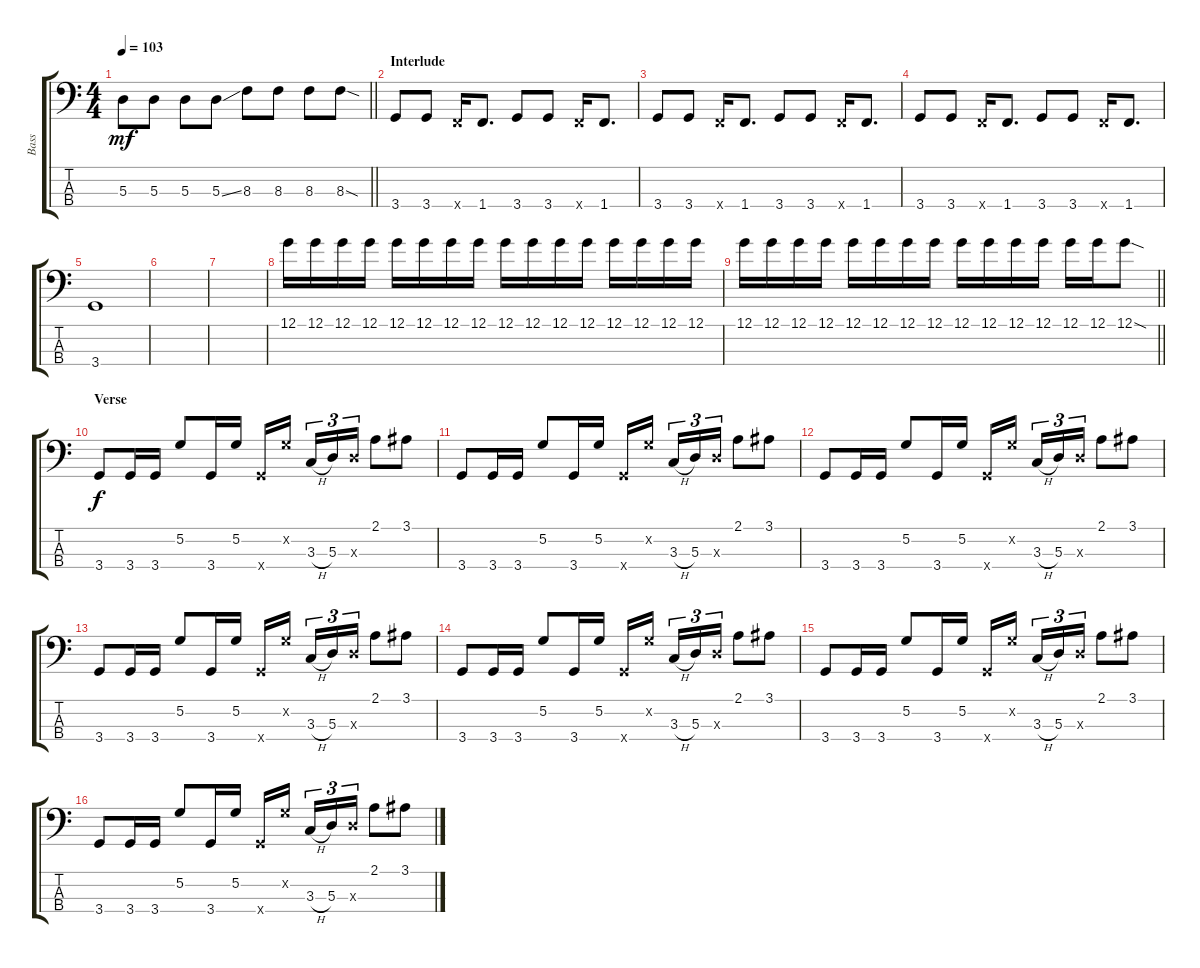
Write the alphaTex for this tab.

\track ("Bass" "Bass") {instrument electricbassfinger}
\staff {score tabs}
\tuning (G2 D2 A1 E1) {hide}
\ts (4 4)
\tempo 103
\clef f4
\barLineRight lightlight
\ks c
5.3.8{dy mf} 5.3.8 5.3.8 5.3{ss}.8 8.3.8 8.3.8 8.3.8 8.3{sod}.8 |
\section ("" "Interlude")
3.4.8 3.4.8 1.4{x}.16 1.4.8{d} 3.4.8 3.4.8 1.4{x}.16 1.4.8{d} |
3.4.8 3.4.8 1.4{x}.16 1.4.8{d} 3.4.8 3.4.8 1.4{x}.16 1.4.8{d} |
3.4.8 3.4.8 1.4{x}.16 1.4.8{d} 3.4.8 3.4.8 1.4{x}.16 1.4.8{d} |
3.4.1 |
|
|
12.1.16{volume 13} 12.1.16 12.1.16 12.1.16 12.1.16 12.1.16 12.1.16 12.1.16 12.1.16 12.1.16 12.1.16 12.1.16 12.1.16 12.1.16 12.1.16 12.1.16 |
\barLineRight lightlight
12.1.16 12.1.16 12.1.16 12.1.16 12.1.16 12.1.16 12.1.16 12.1.16 12.1.16 12.1.16 12.1.16 12.1.16 12.1.16 12.1.16 12.1{sod}.8 |
\section ("" "Verse")
3.4.8{dy f} 3.4.16 3.4.16 5.2.8 3.4.16 5.2.16 3.4{x}.16 5.2{x}.16{beam splitsecondary} 3.3{h}.16{tu (3 2)} 5.3.16{tu (3 2)} 5.3{x}.16{tu (3 2)} 2.1.8 3.1.8 |
3.4.8 3.4.16 3.4.16 5.2.8 3.4.16 5.2.16 3.4{x}.16 5.2{x}.16{beam splitsecondary} 3.3{h}.16{tu (3 2)} 5.3.16{tu (3 2)} 5.3{x}.16{tu (3 2)} 2.1.8 3.1.8 |
3.4.8 3.4.16 3.4.16 5.2.8 3.4.16 5.2.16 3.4{x}.16 5.2{x}.16{beam splitsecondary} 3.3{h}.16{tu (3 2)} 5.3.16{tu (3 2)} 5.3{x}.16{tu (3 2)} 2.1.8 3.1.8 |
3.4.8 3.4.16 3.4.16 5.2.8 3.4.16 5.2.16 3.4{x}.16 5.2{x}.16{beam splitsecondary} 3.3{h}.16{tu (3 2)} 5.3.16{tu (3 2)} 5.3{x}.16{tu (3 2)} 2.1.8 3.1.8 |
3.4.8 3.4.16 3.4.16 5.2.8 3.4.16 5.2.16 3.4{x}.16 5.2{x}.16{beam splitsecondary} 3.3{h}.16{tu (3 2)} 5.3.16{tu (3 2)} 5.3{x}.16{tu (3 2)} 2.1.8 3.1.8 |
3.4.8 3.4.16 3.4.16 5.2.8 3.4.16 5.2.16 3.4{x}.16 5.2{x}.16{beam splitsecondary} 3.3{h}.16{tu (3 2)} 5.3.16{tu (3 2)} 5.3{x}.16{tu (3 2)} 2.1.8 3.1.8 |
3.4.8 3.4.16 3.4.16 5.2.8 3.4.16 5.2.16 3.4{x}.16 5.2{x}.16{beam splitsecondary} 3.3{h}.16{tu (3 2)} 5.3.16{tu (3 2)} 5.3{x}.16{tu (3 2)} 2.1.8 3.1.8
